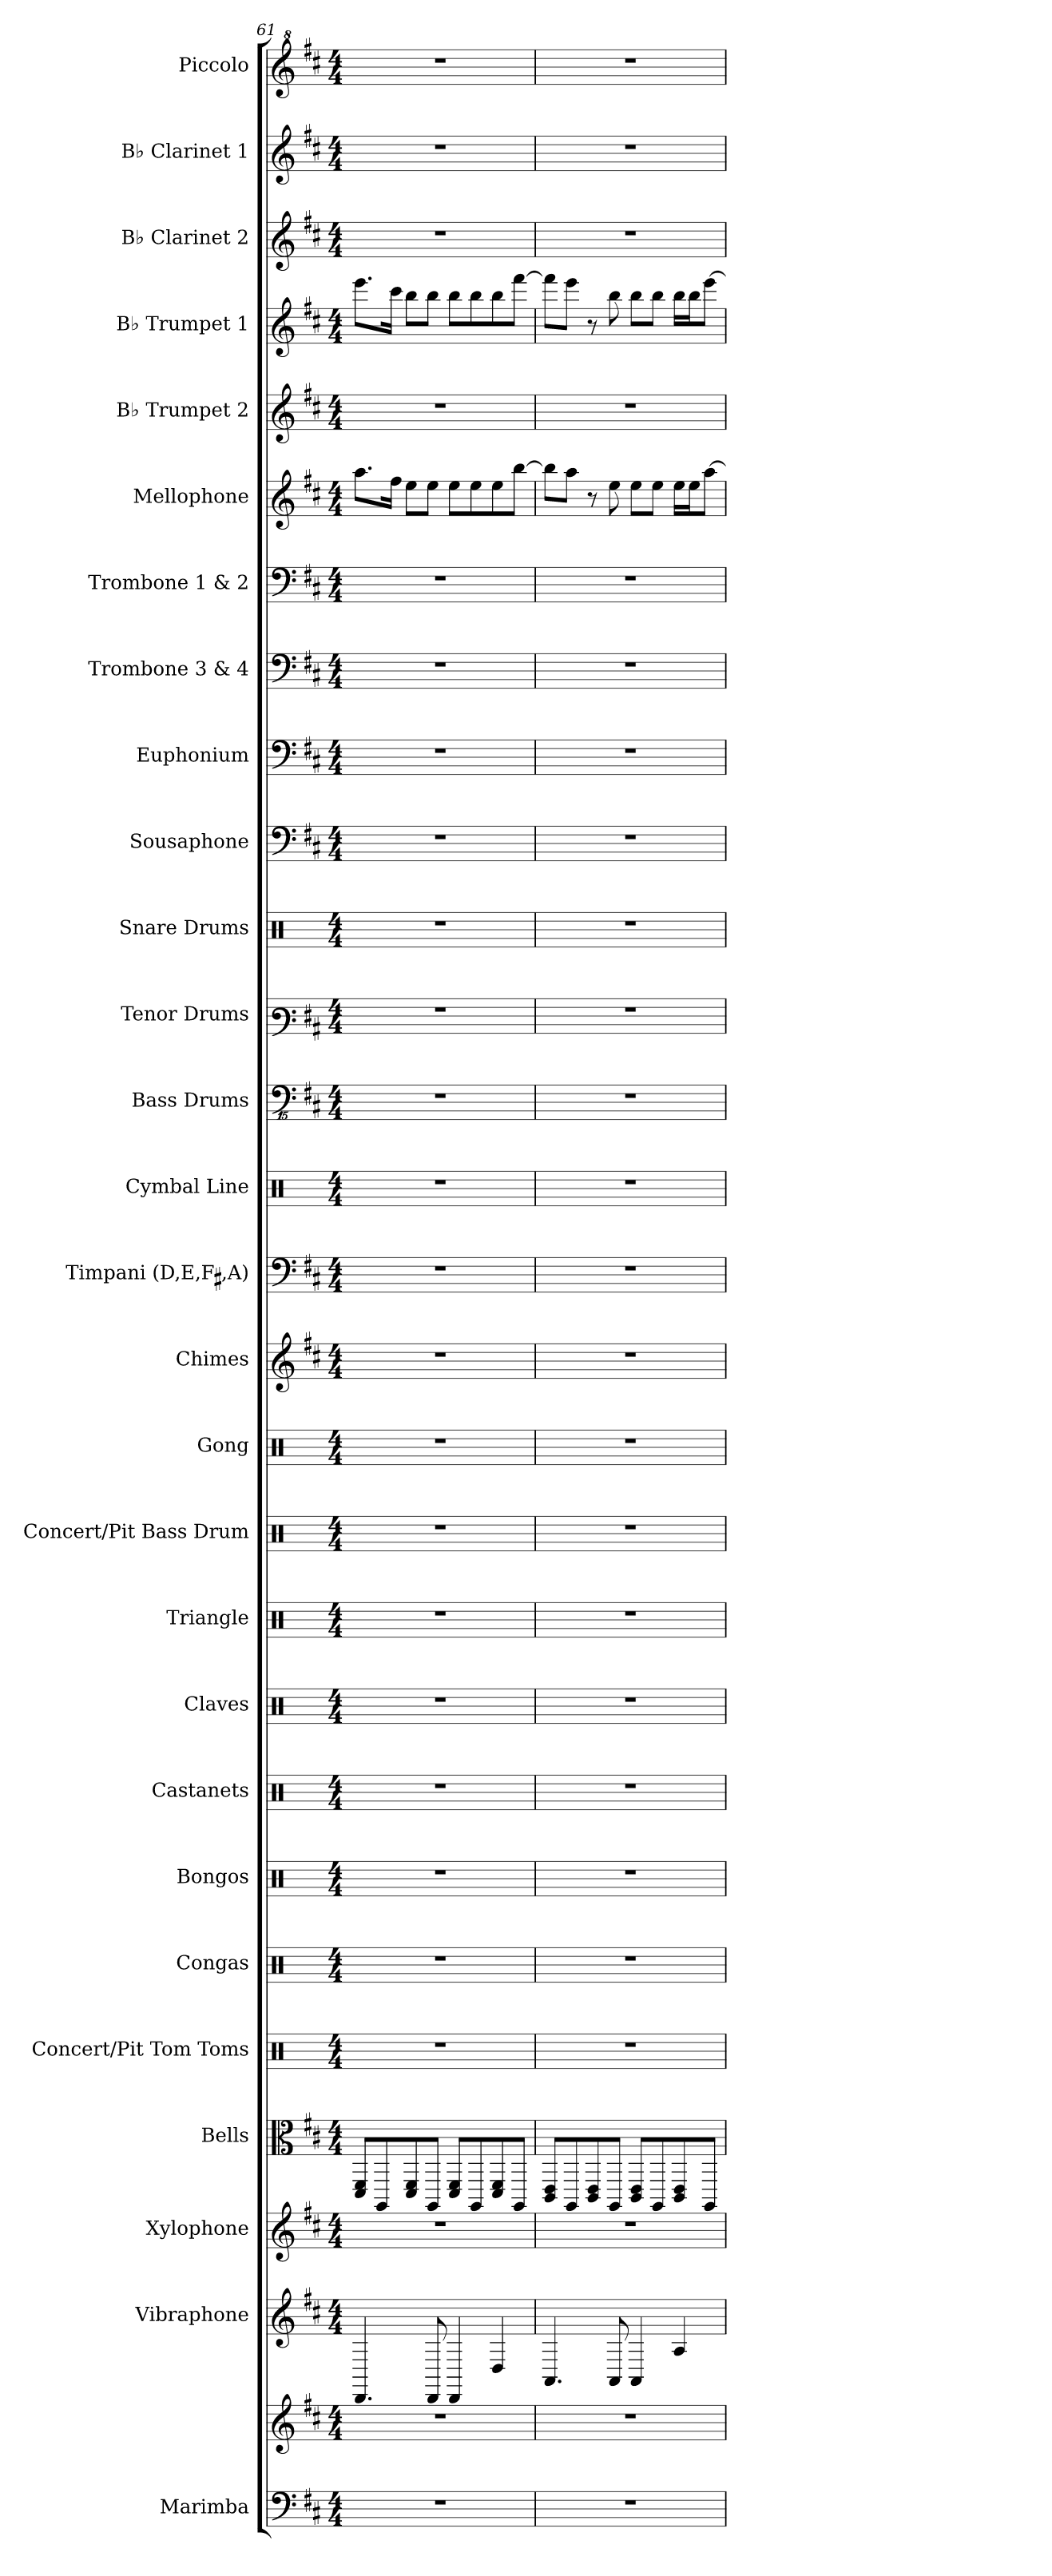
**kern	**kern	**kern	**kern	**kern	**kern	**kern	**kern	**kern	**kern	**kern	**kern	**kern	**kern	**kern	**kern	**kern	**kern	**kern	**kern	**kern	**kern	**kern	**kern	**kern	**kern	**kern	**kern	**kern
*part28	*part28	*part27	*part26	*part25	*part24	*part23	*part22	*part21	*part20	*part19	*part18	*part17	*part16	*part15	*part14	*part13	*part12	*part11	*part10	*part9	*part8	*part7	*part6	*part5	*part4	*part3	*part2	*part1
*staff29	*staff28	*staff27	*staff26	*staff25	*staff24	*staff23	*staff22	*staff21	*staff20	*staff19	*staff18	*staff17	*staff16	*staff15	*staff14	*staff13	*staff12	*staff11	*staff10	*staff9	*staff8	*staff7	*staff6	*staff5	*staff4	*staff3	*staff2	*staff1
*I"Marimba	*	*I"Vibraphone	*I"Xylophone	*I"Bells	*I"Concert/Pit Tom Toms	*I"Congas	*I"Bongos	*I"Castanets	*I"Claves	*I"Triangle	*I"Concert/Pit Bass Drum	*I"Gong	*I"Chimes	*I"Timpani (D,E,F#,A)	*I"Cymbal Line	*I"Bass Drums	*I"Tenor Drums	*I"Snare Drums	*I"Sousaphone	*I"Euphonium	*I"Trombone 3 &amp; 4	*I"Trombone 1 &amp; 2	*I"Mellophone	*I"B♭ Trumpet 2	*I"B♭ Trumpet 1	*I"B♭ Clarinet 2	*I"B♭ Clarinet 1	*I"Piccolo
*I'Mrm.	*	*I'Vib.	*I'Xyl.	*I'Bls.	*I'Toms	*I'Co.	*I'Bo.	*I'Cst.	*I'Clv.	*I'Trgl.	*I'Crt. B.D.	*I'Gong	*I'Chm.	*I'Timp.	*I'Cym.	*I'B.D.	*I'T.D.	*I'S.D.	*I'Sphn.	*I'Euph.	*I'Tbn. 3 &amp; 4	*I'Tbn. 1 &amp; 2	*I'Mph.	*I'B♭ Tpt. 2	*I'B♭ Tpt. 1	*I'B♭ Cl. 2	*I'B♭ Cl. 1	*I'Picc.
*clefF4	*clefG2	*clefG2	*clefG2	*clefC3	*clefX	*clefX	*clefX	*clefX	*clefX	*clefX	*clefX	*clefX	*clefG2	*clefF4	*clefX	*clefFvv4	*clefF3	*clefX	*clefF4	*clefF4	*clefF4	*clefF4	*clefG2	*clefG2	*clefG2	*clefG2	*clefG2	*clefG^2
*	*	*	*ITrd-7c-12	*ITrd-14c-24	*	*	*	*	*	*	*	*	*	*	*	*	*	*	*	*	*	*	*ITrd4c7	*ITrd1c2	*ITrd1c2	*ITrd1c2	*ITrd1c2	*ITrd-7c-12
*k[f#c#]	*k[f#c#]	*k[f#c#]	*k[f#c#]	*k[f#c#]	*k[]	*k[]	*k[]	*k[]	*k[]	*k[]	*k[]	*k[]	*k[f#c#]	*k[f#c#]	*k[]	*k[f#c#]	*k[f#c#]	*k[]	*k[f#c#]	*k[f#c#]	*k[f#c#]	*k[f#c#]	*k[f#]	*k[]	*k[]	*k[]	*k[]	*k[f#c#]
*M4/4	*M4/4	*M4/4	*M4/4	*M4/4	*M4/4	*M4/4	*M4/4	*M4/4	*M4/4	*M4/4	*M4/4	*M4/4	*M4/4	*M4/4	*M4/4	*M4/4	*M4/4	*M4/4	*M4/4	*M4/4	*M4/4	*M4/4	*M4/4	*M4/4	*M4/4	*M4/4	*M4/4	*M4/4
=61	=61	=61	=61	=61	=61	=61	=61	=61	=61	=61	=61	=61	=61	=61	=61	=61	=61	=61	=61	=61	=61	=61	=61	=61	=61	=61	=61	=61
1r	1r	4.DD/	1r	8d/ 8f#/L	1r	1r	1r	1r	1r	1r	1r	1r	1r	1r	1r	1r	1r	1r	1r	1r	1r	1r	8.dd\L	1r	8.ddd\L	1r	1r	1r
.	.	.	.	8A/	.	.	.	.	.	.	.	.	.	.	.	.	.	.	.	.	.	.	.	.	.	.	.	.
.	.	.	.	.	.	.	.	.	.	.	.	.	.	.	.	.	.	.	.	.	.	.	16b\Jk	.	16bb\Jk	.	.	.
.	.	.	.	8d/ 8f#/	.	.	.	.	.	.	.	.	.	.	.	.	.	.	.	.	.	.	8a\L	.	8aa\L	.	.	.
.	.	8DD/	.	8A/J	.	.	.	.	.	.	.	.	.	.	.	.	.	.	.	.	.	.	8a\J	.	8aa\J	.	.	.
.	.	4DD/	.	8d/ 8f#/L	.	.	.	.	.	.	.	.	.	.	.	.	.	.	.	.	.	.	8a\L	.	8aa\L	.	.	.
.	.	.	.	8A/	.	.	.	.	.	.	.	.	.	.	.	.	.	.	.	.	.	.	8a\	.	8aa\	.	.	.
.	.	4D/	.	8d/ 8f#/	.	.	.	.	.	.	.	.	.	.	.	.	.	.	.	.	.	.	8a\	.	8aa\	.	.	.
.	.	.	.	8A/J	.	.	.	.	.	.	.	.	.	.	.	.	.	.	.	.	.	.	[8ee\J	.	[8eee\J	.	.	.
=62	=62	=62	=62	=62	=62	=62	=62	=62	=62	=62	=62	=62	=62	=62	=62	=62	=62	=62	=62	=62	=62	=62	=62	=62	=62	=62	=62	=62
1r	1r	4.AA/	1r	8c#/ 8e/L	1r	1r	1r	1r	1r	1r	1r	1r	1r	1r	1r	1r	1r	1r	1r	1r	1r	1r	8ee\L]	1r	8eee\L]	1r	1r	1r
.	.	.	.	8A/	.	.	.	.	.	.	.	.	.	.	.	.	.	.	.	.	.	.	8dd\J	.	8ddd\J	.	.	.
.	.	.	.	8c#/ 8e/	.	.	.	.	.	.	.	.	.	.	.	.	.	.	.	.	.	.	8r	.	8r	.	.	.
.	.	8AA/	.	8A/J	.	.	.	.	.	.	.	.	.	.	.	.	.	.	.	.	.	.	8a\	.	8aa\	.	.	.
.	.	4AA/	.	8c#/ 8e/L	.	.	.	.	.	.	.	.	.	.	.	.	.	.	.	.	.	.	8a\L	.	8aa\L	.	.	.
.	.	.	.	8A/	.	.	.	.	.	.	.	.	.	.	.	.	.	.	.	.	.	.	8a\J	.	8aa\J	.	.	.
.	.	4A/	.	8c#/ 8e/	.	.	.	.	.	.	.	.	.	.	.	.	.	.	.	.	.	.	16a\LL	.	16aa\LL	.	.	.
.	.	.	.	.	.	.	.	.	.	.	.	.	.	.	.	.	.	.	.	.	.	.	16a\J	.	16aa\J	.	.	.
.	.	.	.	8A/J	.	.	.	.	.	.	.	.	.	.	.	.	.	.	.	.	.	.	[8dd\J	.	[8ddd\J	.	.	.
=	=	=	=	=	=	=	=	=	=	=	=	=	=	=	=	=	=	=	=	=	=	=	=	=	=	=	=	=
*-	*-	*-	*-	*-	*-	*-	*-	*-	*-	*-	*-	*-	*-	*-	*-	*-	*-	*-	*-	*-	*-	*-	*-	*-	*-	*-	*-	*-
